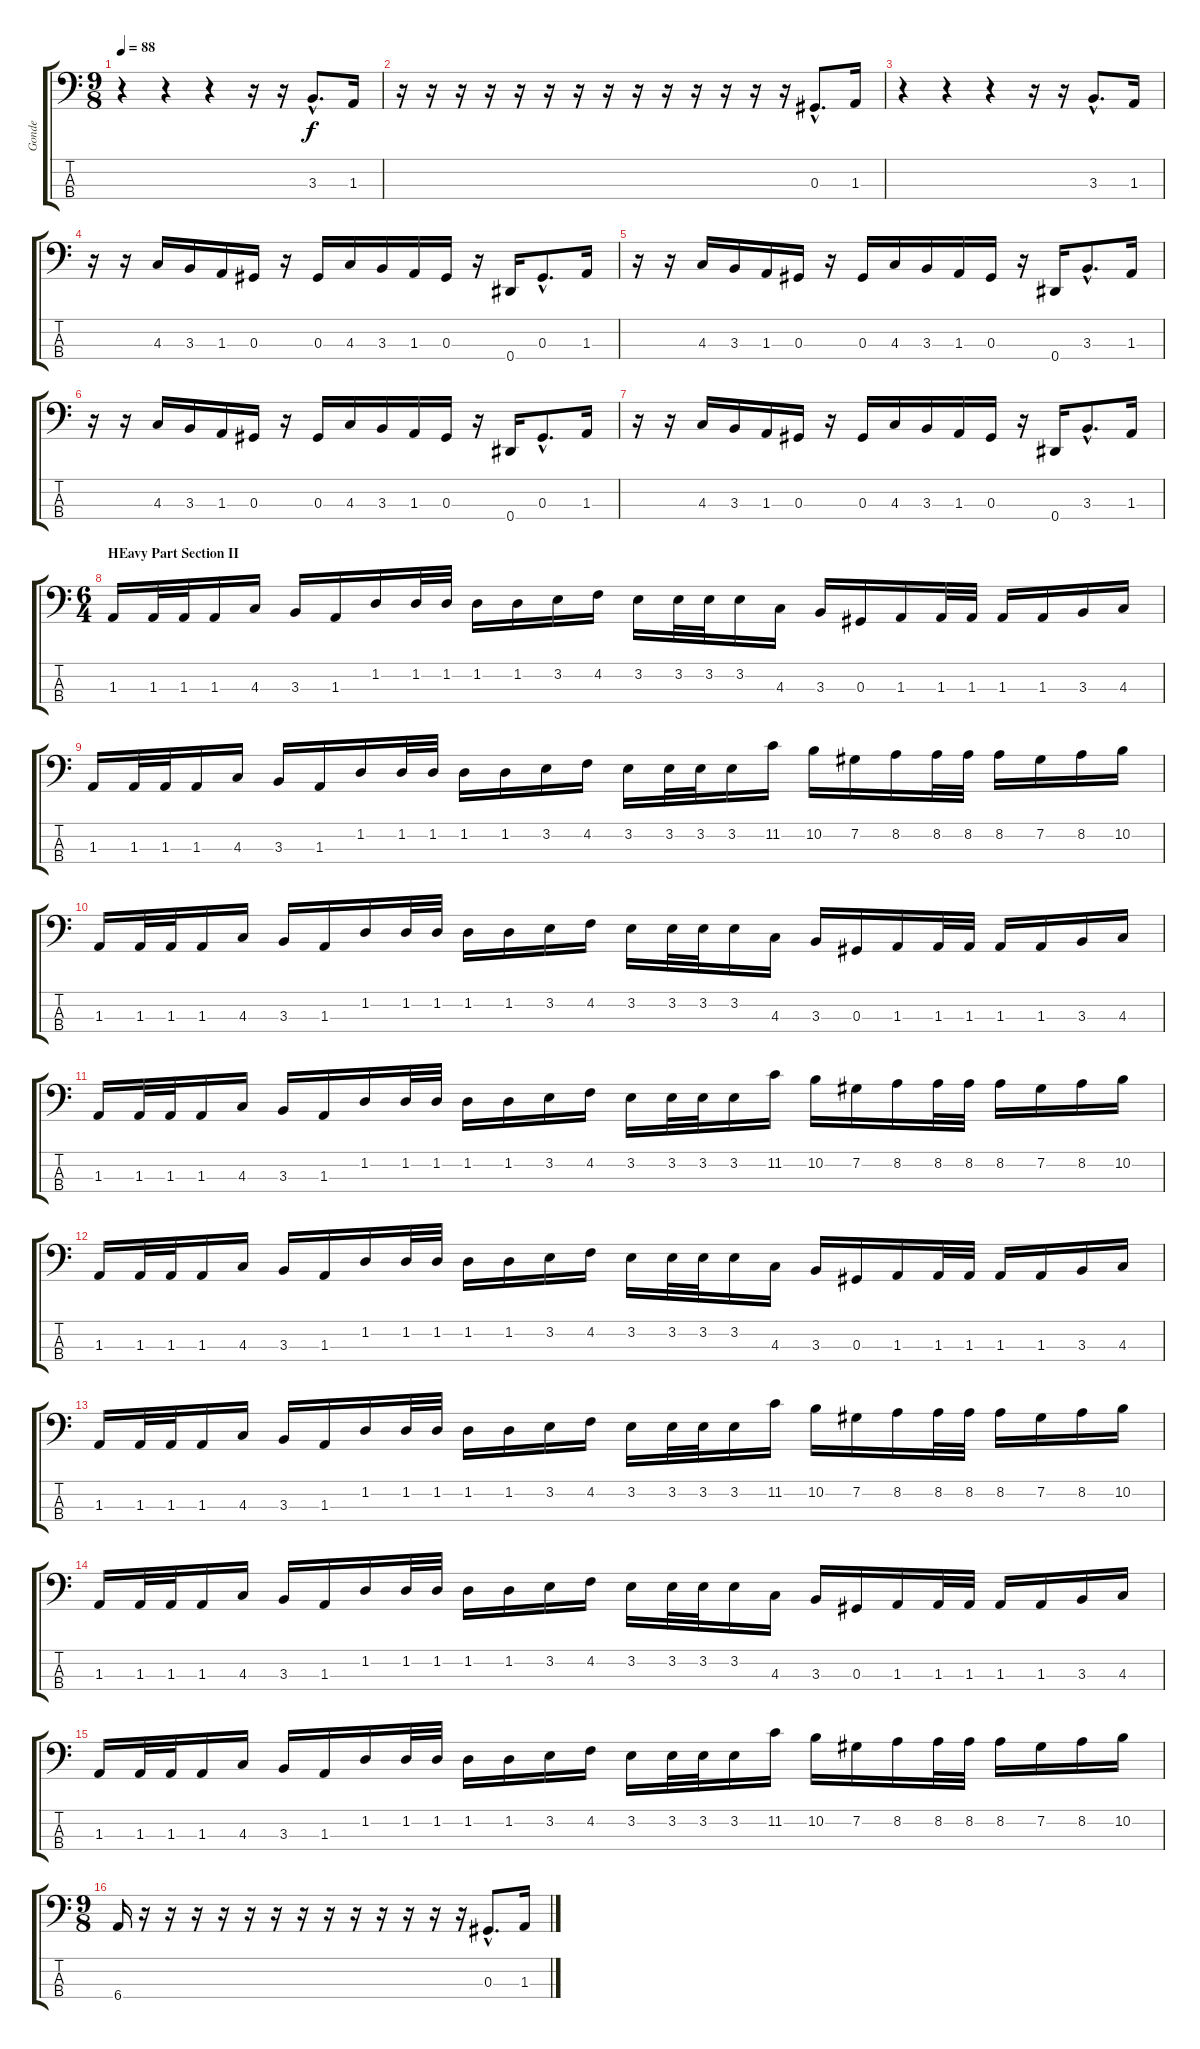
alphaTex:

\track ("Gonde" "Gonde") {instrument electricbasspick}
\staff {score tabs}
\tuning (Gb2 Db2 Ab1 Eb1) {hide}
\ts (9 8)
\tempo 88
\clef f4
\ks c
r.4{dy f} r.4 r.4 r.16 r.16 3.3{hac}.8{d} 1.3.16 |
r.16 r.16 r.16 r.16 r.16 r.16 r.16 r.16 r.16 r.16 r.16 r.16 r.16 r.16 0.3{hac}.8{d} 1.3.16 |
r.4 r.4 r.4 r.16 r.16 3.3{hac}.8{d} 1.3.16 |
r.16 r.16 4.3.16 3.3.16 1.3.16 0.3.16 r.16 0.3.16 4.3.16 3.3.16 1.3.16 0.3.16 r.16 0.4.16 0.3{hac}.8{d} 1.3.16 |
r.16 r.16 4.3.16 3.3.16 1.3.16 0.3.16 r.16 0.3.16 4.3.16 3.3.16 1.3.16 0.3.16 r.16 0.4.16 3.3{hac}.8{d} 1.3.16 |
r.16 r.16 4.3.16 3.3.16 1.3.16 0.3.16 r.16 0.3.16 4.3.16 3.3.16 1.3.16 0.3.16 r.16 0.4.16 0.3{hac}.8{d} 1.3.16 |
r.16 r.16 4.3.16 3.3.16 1.3.16 0.3.16 r.16 0.3.16 4.3.16 3.3.16 1.3.16 0.3.16 r.16 0.4.16 3.3{hac}.8{d} 1.3.16 |
\ts (6 4)
\section ("" "HEavy Part Section II")
1.3.16 1.3.32 1.3.32 1.3.16 4.3.16 3.3.16 1.3.16 1.2.16 1.2.32 1.2.32 1.2.16 1.2.16 3.2.16 4.2.16 3.2.16 3.2.32 3.2.32 3.2.16 4.3.16 3.3.16 0.3.16 1.3.16 1.3.32 1.3.32 1.3.16 1.3.16 3.3.16 4.3.16 |
1.3.16 1.3.32 1.3.32 1.3.16 4.3.16 3.3.16 1.3.16 1.2.16 1.2.32 1.2.32 1.2.16 1.2.16 3.2.16 4.2.16 3.2.16 3.2.32 3.2.32 3.2.16 11.2.16 10.2.16 7.2.16 8.2.16 8.2.32 8.2.32 8.2.16 7.2.16 8.2.16 10.2.16 |
1.3.16 1.3.32 1.3.32 1.3.16 4.3.16 3.3.16 1.3.16 1.2.16 1.2.32 1.2.32 1.2.16 1.2.16 3.2.16 4.2.16 3.2.16 3.2.32 3.2.32 3.2.16 4.3.16 3.3.16 0.3.16 1.3.16 1.3.32 1.3.32 1.3.16 1.3.16 3.3.16 4.3.16 |
1.3.16 1.3.32 1.3.32 1.3.16 4.3.16 3.3.16 1.3.16 1.2.16 1.2.32 1.2.32 1.2.16 1.2.16 3.2.16 4.2.16 3.2.16 3.2.32 3.2.32 3.2.16 11.2.16 10.2.16 7.2.16 8.2.16 8.2.32 8.2.32 8.2.16 7.2.16 8.2.16 10.2.16 |
1.3.16 1.3.32 1.3.32 1.3.16 4.3.16 3.3.16 1.3.16 1.2.16 1.2.32 1.2.32 1.2.16 1.2.16 3.2.16 4.2.16 3.2.16 3.2.32 3.2.32 3.2.16 4.3.16 3.3.16 0.3.16 1.3.16 1.3.32 1.3.32 1.3.16 1.3.16 3.3.16 4.3.16 |
1.3.16 1.3.32 1.3.32 1.3.16 4.3.16 3.3.16 1.3.16 1.2.16 1.2.32 1.2.32 1.2.16 1.2.16 3.2.16 4.2.16 3.2.16 3.2.32 3.2.32 3.2.16 11.2.16 10.2.16 7.2.16 8.2.16 8.2.32 8.2.32 8.2.16 7.2.16 8.2.16 10.2.16 |
1.3.16 1.3.32 1.3.32 1.3.16 4.3.16 3.3.16 1.3.16 1.2.16 1.2.32 1.2.32 1.2.16 1.2.16 3.2.16 4.2.16 3.2.16 3.2.32 3.2.32 3.2.16 4.3.16 3.3.16 0.3.16 1.3.16 1.3.32 1.3.32 1.3.16 1.3.16 3.3.16 4.3.16 |
1.3.16 1.3.32 1.3.32 1.3.16 4.3.16 3.3.16 1.3.16 1.2.16 1.2.32 1.2.32 1.2.16 1.2.16 3.2.16 4.2.16 3.2.16 3.2.32 3.2.32 3.2.16 11.2.16 10.2.16 7.2.16 8.2.16 8.2.32 8.2.32 8.2.16 7.2.16 8.2.16 10.2.16 |
\ts (9 8)
6.4.16 r.16 r.16 r.16 r.16 r.16 r.16 r.16 r.16 r.16 r.16 r.16 r.16 r.16 0.3{hac}.8{d} 1.3.16
